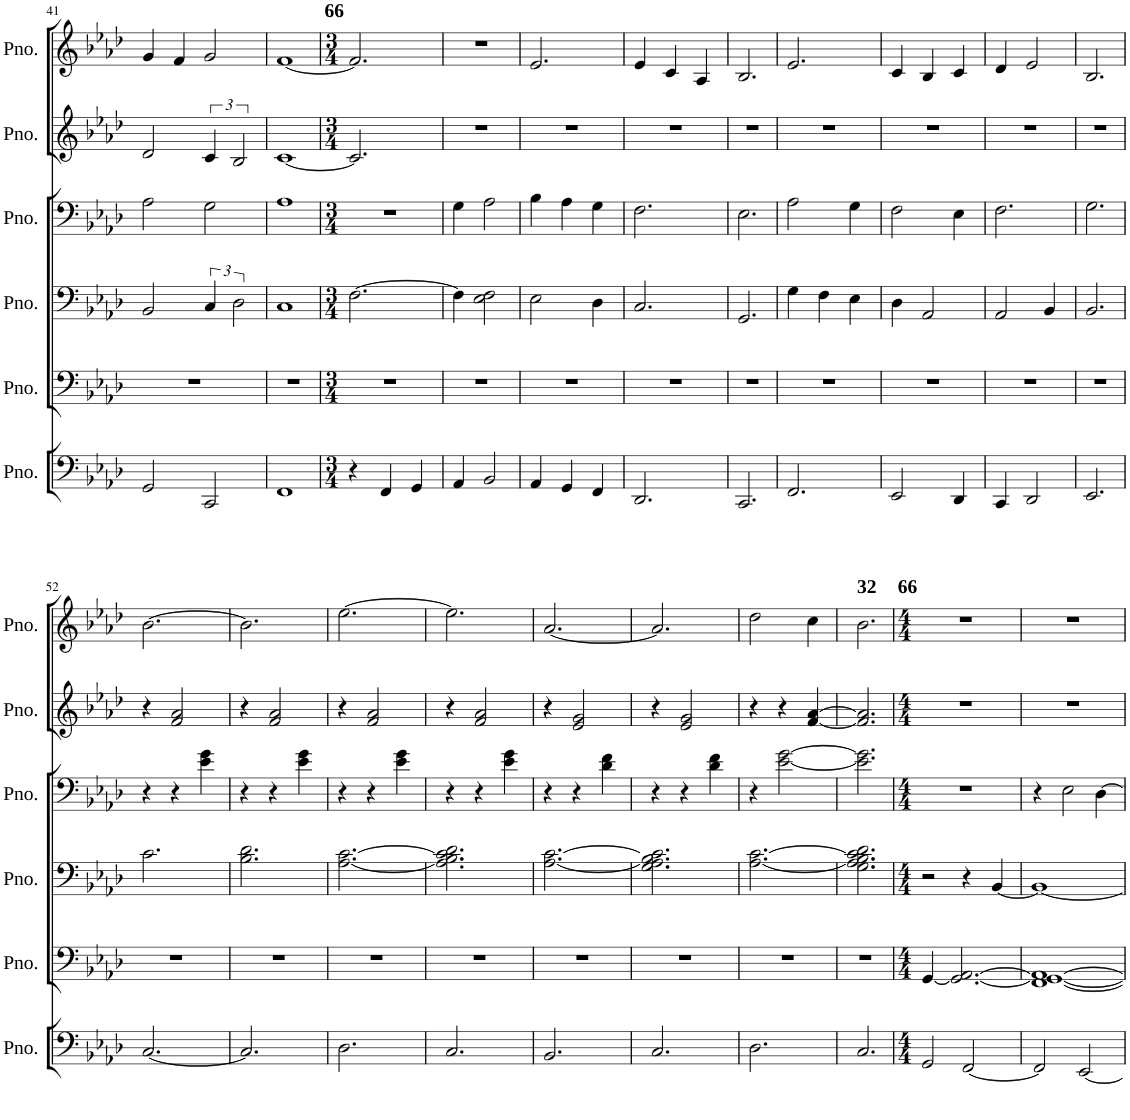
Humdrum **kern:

**kern	**kern	**kern	**kern	**kern	**kern
*part6	*part5	*part4	*part3	*part2	*part1
*staff6	*staff5	*staff4	*staff3	*staff2	*staff1
*I"Piano	*I"Piano	*I"Piano	*I"Piano	*I"Piano	*I"Piano
*I'Pno.	*I'Pno.	*I'Pno.	*I'Pno.	*I'Pno.	*I'Pno.
!!LO:PB:g=z
*clefF4	*clefF4	*clefF4	*clefF4	*clefG2	*clefG2
*k[b-e-a-d-]	*k[b-e-a-d-]	*k[b-e-a-d-]	*k[b-e-a-d-]	*k[b-e-a-d-]	*k[b-e-a-d-]
*M2/2	*M2/2	*M2/2	*M2/2	*M2/2	*M2/2
=41	=41	=41	=41	=41	=41
2GG/	1r	2BB-/	2A-\	2d-/	4g/
.	.	.	.	.	4f/
2CC/	.	6C/	2G\	6c/	2g/
.	.	3D-\	.	3B-/	.
=42	=42	=42	=42	=42	=42
1FF	1r	1C	1A-	[1c	[1f
=43	=43	=43	=43	=43	=43
*M3/4	*M3/4	*M3/4	*M3/4	*M3/4	*M3/4
!	!	!	!	!	!LO:TX:a:B:t=66
4r	2.r	[2.F\	2.r	2.c/]	2.f/]
4FF/	.	.	.	.	.
4GG/	.	.	.	.	.
=44	=44	=44	=44	=44	=44
4AA-/	2.r	4F\]	4G\	2.r	2.r
2BB-/	.	2E-\ 2F\	2A-\	.	.
=45	=45	=45	=45	=45	=45
4AA-/	2.r	2E-\	4B-\	2.r	2.e-/
4GG/	.	.	4A-\	.	.
4FF/	.	4D-\	4G\	.	.
=46	=46	=46	=46	=46	=46
2.DD-/	2.r	2.C/	2.F\	2.r	4e-/
.	.	.	.	.	4c/
.	.	.	.	.	4A-/
=47	=47	=47	=47	=47	=47
2.CC/	2.r	2.GG/	2.E-\	2.r	2.B-/
=48	=48	=48	=48	=48	=48
2.FF/	2.r	4G\	2A-\	2.r	2.e-/
.	.	4F\	.	.	.
.	.	4E-\	4G\	.	.
=49	=49	=49	=49	=49	=49
2EE-/	2.r	4D-\	2F\	2.r	4c/
.	.	2AA-/	.	.	4B-/
4DD-/	.	.	4E-\	.	4c/
=50	=50	=50	=50	=50	=50
4CC/	2.r	2AA-/	2.F\	2.r	4d-/
2DD-/	.	.	.	.	2e-/
.	.	4BB-/	.	.	.
=51	=51	=51	=51	=51	=51
2.EE-/	2.r	2.BB-/	2.G\	2.r	2.B-/
!!LO:LB:g=z
=52	=52	=52	=52	=52	=52
[2.C/	2.r	2.c\	4r	4r	[2.b-\
.	.	.	4r	2f/ 2a-/	.
.	.	.	4e-\ 4g\	.	.
=53	=53	=53	=53	=53	=53
2.C/]	2.r	2.B-\ 2.d-\	4r	4r	2.b-\]
.	.	.	4r	2f/ 2a-/	.
.	.	.	4e-\ 4g\	.	.
=54	=54	=54	=54	=54	=54
2.D-\	2.r	[2.A-\ [2.c\	4r	4r	[2.ee-\
.	.	.	4r	2f/ 2a-/	.
.	.	.	4e-\ 4g\	.	.
=55	=55	=55	=55	=55	=55
2.C/	2.r	2.A-\] 2.B-\ 2.c\] 2.d-\	4r	4r	2.ee-\]
.	.	.	4r	2f/ 2a-/	.
.	.	.	4e-\ 4g\	.	.
=56	=56	=56	=56	=56	=56
2.BB-/	2.r	[2.A-\ [2.c\	4r	4r	[2.a-/
.	.	.	4r	2e-/ 2g/	.
.	.	.	4d-\ 4f\	.	.
=57	=57	=57	=57	=57	=57
2.C/	2.r	2.G\ 2.A-\] 2.B-\ 2.c\]	4r	4r	2.a-/]
.	.	.	4r	2e-/ 2g/	.
.	.	.	4d-\ 4f\	.	.
=58	=58	=58	=58	=58	=58
2.D-\	2.r	[2.A-\ [2.c\	4r	4r	2dd-\
.	.	.	[2e-\ [2g\	4r	.
.	.	.	.	[4f/ [4a-/	4cc\
=59	=59	=59	=59	=59	=59
!	!	!	!	!	!LO:TX:a:B:t=32
2.C/	2.r	2.G\ 2.A-\] 2.B-\ 2.c\] 2.d-\	2.e-\] 2.g\]	2.f/] 2.a-/]	2.b-\
=60	=60	=60	=60	=60	=60
*M4/4	*M4/4	*M4/4	*M4/4	*M4/4	*M4/4
!	!	!	!	!	!LO:TX:a:B:t=66
2GG/	[4GG/	2r	1r	1r	1r
.	2.GG/_ [2.AA-/	.	.	.	.
[2FF/	.	4r	.	.	.
.	.	[4BB-/	.	.	.
=61	=61	=61	=61	=61	=61
2FF/]	[1FF 1GG_ 1AA-_	1BB-_	4r	1r	1r
.	.	.	2E-\	.	.
[2EE-/	.	.	.	.	.
.	.	.	[4D-\	.	.
=	=	=	=	=	=
*-	*-	*-	*-	*-	*-
